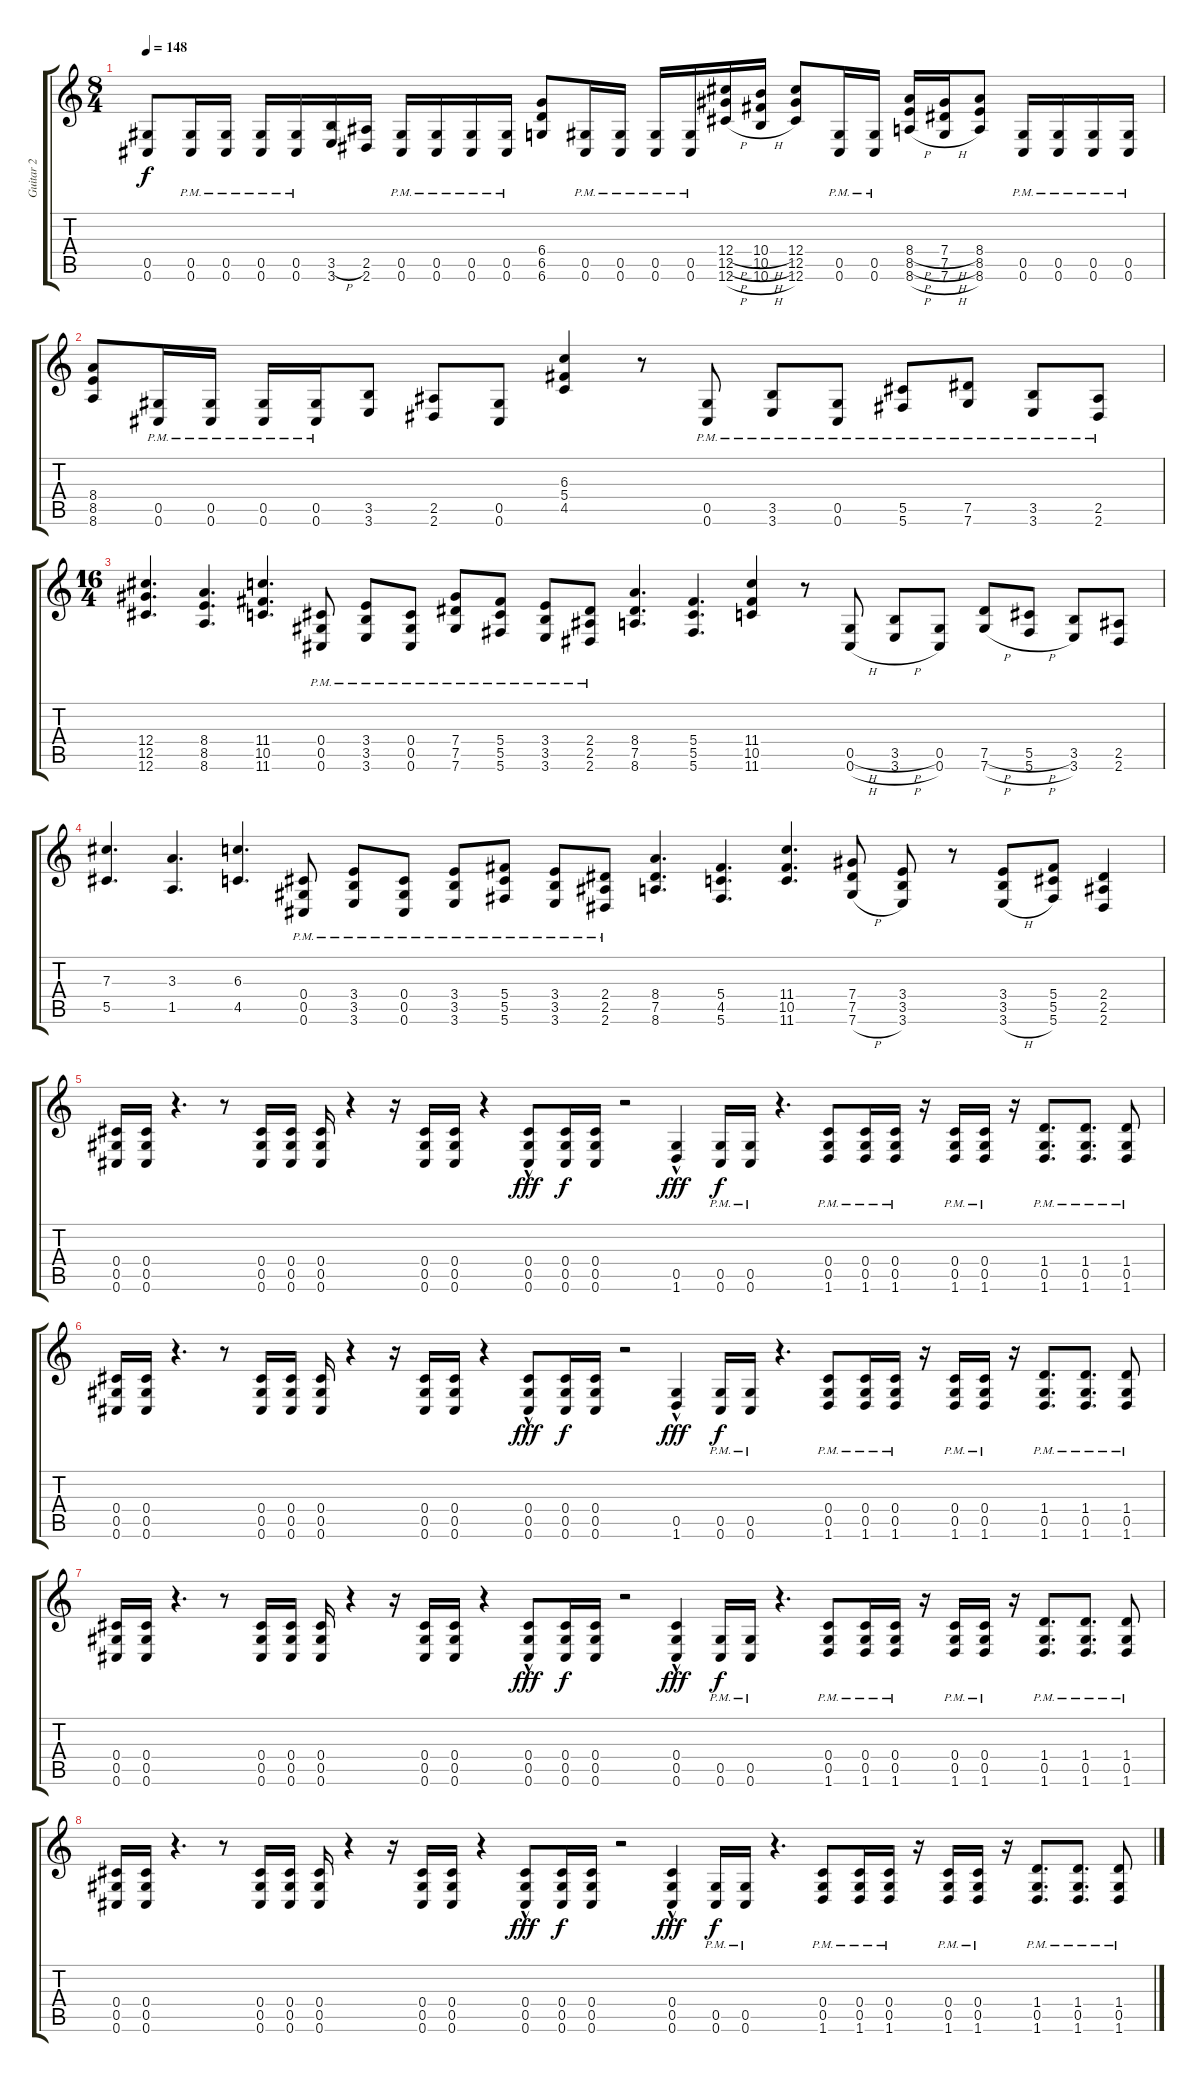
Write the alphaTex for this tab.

\track ("Guitar 2" "Guitar 2") {instrument distortionguitar}
\staff {score tabs}
\tuning (Eb4 Bb3 Gb3 Db3 Ab2 Db2) {hide}
\ts (8 4)
\tempo 148
\clef g2
\ks c
(0.5 0.6).8{dy f} (0.5{pm} 0.6{pm}).16 (0.5{pm} 0.6{pm}).16 (0.5{pm} 0.6{pm}).16 (0.5{pm} 0.6{pm}).16 (3.5{h} 3.6).16 (2.5 2.6).16 (0.5{pm} 0.6{pm}).16 (0.5{pm} 0.6{pm}).16 (0.5{pm} 0.6{pm}).16 (0.5{pm} 0.6{pm}).16 (6.4 6.5 6.6).8 (0.5{pm} 0.6{pm}).16 (0.5{pm} 0.6{pm}).16 (0.5{pm} 0.6{pm}).16 (0.5{pm} 0.6{pm}).16 (12.4{h} 12.5{h} 12.6{h}).16 (10.4{h} 10.5{h} 10.6{h}).16 (12.4 12.5 12.6).8 (0.5{pm} 0.6{pm}).16 (0.5{pm} 0.6{pm}).16 (8.4{h} 8.5{h} 8.6{h}).16 (7.4{h} 7.5{h} 7.6{h}).16 (8.4 8.5 8.6).8 (0.5{pm} 0.6{pm}).16 (0.5{pm} 0.6{pm}).16 (0.5{pm} 0.6{pm}).16 (0.5{pm} 0.6{pm}).16 |
(8.4 8.5 8.6).8 (0.5{pm} 0.6{pm}).16 (0.5{pm} 0.6{pm}).16 (0.5{pm} 0.6{pm}).16 (0.5{pm} 0.6{pm}).16 (3.5 3.6).8 (2.5 2.6).8 (0.5 0.6).8 (6.3 5.4 4.5).4 r.8 (0.5{pm} 0.6{pm}).8 (3.5{pm} 3.6{pm}).8 (0.5{pm} 0.6{pm}).8 (5.5{pm} 5.6{pm}).8 (7.5{pm} 7.6{pm}).8 (3.5{pm} 3.6{pm}).8 (2.5{pm} 2.6{pm}).8 |
\ts (16 4)
(12.4 12.5 12.6).4{d} (8.4 8.5 8.6).4{d} (11.4 10.5 11.6).4{d} (0.4{pm} 0.5{pm} 0.6{pm}).8 (3.4{pm} 3.5{pm} 3.6{pm}).8 (0.4{pm} 0.5{pm} 0.6{pm}).8 (7.4{pm} 7.5{pm} 7.6{pm}).8 (5.4{pm} 5.5{pm} 5.6{pm}).8 (3.4{pm} 3.5{pm} 3.6{pm}).8 (2.4{pm} 2.5{pm} 2.6{pm}).8 (8.4 7.5 8.6).4{d} (5.4 5.5 5.6).4{d} (11.4 10.5 11.6).4 r.8 (0.5{h} 0.6{h}).8 (3.5{h} 3.6{h}).8 (0.5 0.6).8 (7.5{h} 7.6{h}).8 (5.5{h} 5.6{h}).8 (3.5 3.6).8 (2.5 2.6).8 |
(7.3 5.5).4{d} (3.3 1.5).4{d} (6.3 4.5).4{d} (0.4{pm} 0.5{pm} 0.6{pm}).8 (3.4{pm} 3.5{pm} 3.6{pm}).8 (0.4{pm} 0.5{pm} 0.6{pm}).8 (3.4{pm} 3.5{pm} 3.6{pm}).8 (5.4{pm} 5.5{pm} 5.6{pm}).8 (3.4{pm} 3.5{pm} 3.6{pm}).8 (2.4{pm} 2.5{pm} 2.6{pm}).8 (8.4 7.5 8.6).4{d} (5.4 4.5 5.6).4{d} (11.4 10.5 11.6).4{d} (7.4 7.5 7.6{h}).8 (3.4 3.5 3.6).8 r.8 (3.4 3.5 3.6{h}).8 (5.4 5.5 5.6).8 (2.4 2.5 2.6).4 |
(0.4 0.5 0.6).16 (0.4 0.5 0.6).16 r.4{d} r.8 (0.4 0.5 0.6).16 (0.4 0.5 0.6).16 (0.4 0.5 0.6).16 r.4 r.16 (0.4 0.5 0.6).16 (0.4 0.5 0.6).16 r.4 (0.4{hac} 0.5{hac} 0.6{hac}).8{dy fff} (0.4 0.5 0.6).16{dy f} (0.4 0.5 0.6).16 r.2 (0.5{hac} 1.6{hac}).4{dy fff} (0.5{pm} 0.6{pm}).16{dy f} (0.5{pm} 0.6{pm}).16 r.4{d} (0.4{pm} 0.5{pm} 1.6{pm}).8 (0.4{pm} 0.5{pm} 1.6{pm}).16 (0.4{pm} 0.5{pm} 1.6{pm}).16 r.16 (0.4{pm} 0.5{pm} 1.6{pm}).16 (0.4{pm} 0.5{pm} 1.6{pm}).16 r.16 (1.4{pm} 0.5{pm} 1.6{pm}).8{d} (1.4{pm} 0.5{pm} 1.6{pm}).8{d} (1.4{pm} 0.5{pm} 1.6{pm}).8 |
(0.4 0.5 0.6).16 (0.4 0.5 0.6).16 r.4{d} r.8 (0.4 0.5 0.6).16 (0.4 0.5 0.6).16 (0.4 0.5 0.6).16 r.4 r.16 (0.4 0.5 0.6).16 (0.4 0.5 0.6).16 r.4 (0.4{hac} 0.5{hac} 0.6{hac}).8{dy fff} (0.4 0.5 0.6).16{dy f} (0.4 0.5 0.6).16 r.2 (0.5{hac} 1.6{hac}).4{dy fff} (0.5{pm} 0.6{pm}).16{dy f} (0.5{pm} 0.6{pm}).16 r.4{d} (0.4{pm} 0.5{pm} 1.6{pm}).8 (0.4{pm} 0.5{pm} 1.6{pm}).16 (0.4{pm} 0.5{pm} 1.6{pm}).16 r.16 (0.4{pm} 0.5{pm} 1.6{pm}).16 (0.4{pm} 0.5{pm} 1.6{pm}).16 r.16 (1.4{pm} 0.5{pm} 1.6{pm}).8{d} (1.4{pm} 0.5{pm} 1.6{pm}).8{d} (1.4{pm} 0.5{pm} 1.6{pm}).8 |
(0.4 0.5 0.6).16 (0.4 0.5 0.6).16 r.4{d} r.8 (0.4 0.5 0.6).16 (0.4 0.5 0.6).16 (0.4 0.5 0.6).16 r.4 r.16 (0.4 0.5 0.6).16 (0.4 0.5 0.6).16 r.4 (0.4{hac} 0.5{hac} 0.6{hac}).8{dy fff} (0.4 0.5 0.6).16{dy f} (0.4 0.5 0.6).16 r.2 (0.4{hac} 0.5{hac} 0.6{hac}).4{dy fff} (0.5{pm} 0.6{pm}).16{dy f} (0.5{pm} 0.6{pm}).16 r.4{d} (0.4{pm} 0.5{pm} 1.6{pm}).8 (0.4{pm} 0.5{pm} 1.6{pm}).16 (0.4{pm} 0.5{pm} 1.6{pm}).16 r.16 (0.4{pm} 0.5{pm} 1.6{pm}).16 (0.4{pm} 0.5{pm} 1.6{pm}).16 r.16 (1.4{pm} 0.5{pm} 1.6{pm}).8{d} (1.4{pm} 0.5{pm} 1.6{pm}).8{d} (1.4{pm} 0.5{pm} 1.6{pm}).8 |
(0.4 0.5 0.6).16 (0.4 0.5 0.6).16 r.4{d} r.8 (0.4 0.5 0.6).16 (0.4 0.5 0.6).16 (0.4 0.5 0.6).16 r.4 r.16 (0.4 0.5 0.6).16 (0.4 0.5 0.6).16 r.4 (0.4{hac} 0.5{hac} 0.6{hac}).8{dy fff} (0.4 0.5 0.6).16{dy f} (0.4 0.5 0.6).16 r.2 (0.4{hac} 0.5{hac} 0.6{hac}).4{dy fff} (0.5{pm} 0.6{pm}).16{dy f} (0.5{pm} 0.6{pm}).16 r.4{d} (0.4{pm} 0.5{pm} 1.6{pm}).8 (0.4{pm} 0.5{pm} 1.6{pm}).16 (0.4{pm} 0.5{pm} 1.6{pm}).16 r.16 (0.4{pm} 0.5{pm} 1.6{pm}).16 (0.4{pm} 0.5{pm} 1.6{pm}).16 r.16 (1.4{pm} 0.5{pm} 1.6{pm}).8{d} (1.4{pm} 0.5{pm} 1.6{pm}).8{d} (1.4{pm} 0.5{pm} 1.6{pm}).8
